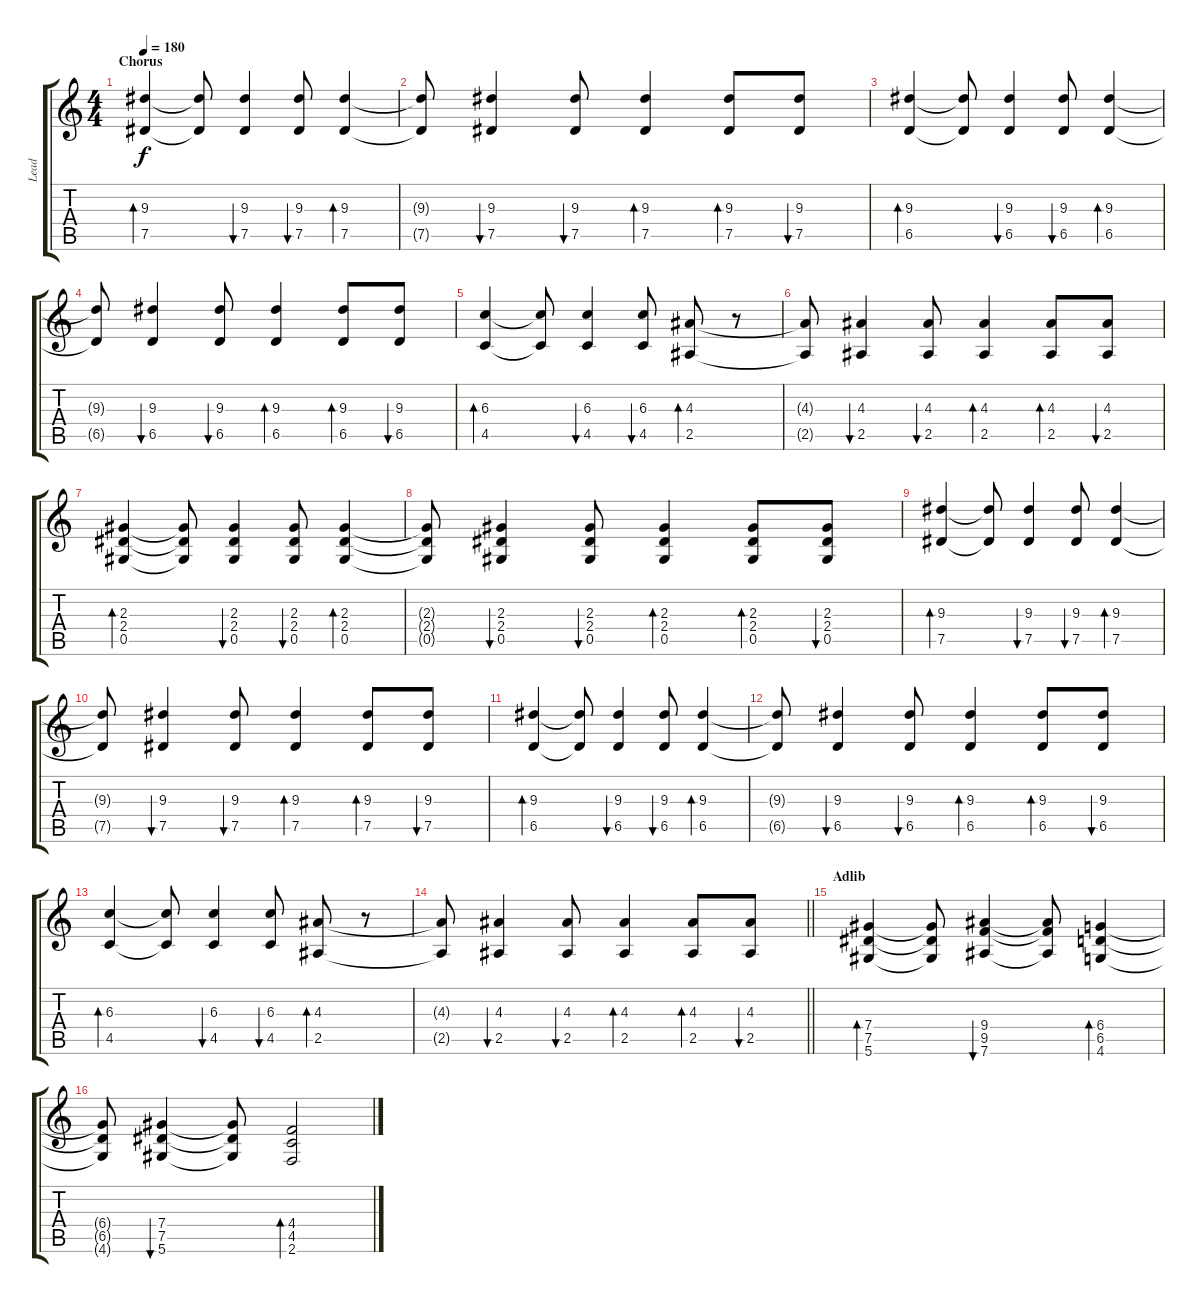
\track ("Lead" "Lead") {instrument distortionguitar}
\staff {score tabs}
\tuning (Eb4 Bb3 Gb3 Db3 Ab2 Eb2) {hide}
\ts (4 4)
\section ("" "Chorus")
\tempo 180
\clef g2
\ks c
(9.3 7.5).4{bd 60 dy f} (9.3{t} 7.5{t}).8 (9.3 7.5).4{bu 60} (9.3 7.5).8{bu 60} (9.3 7.5).4{bd 60} |
(9.3{t} 7.5{t}).8 (9.3 7.5).4{bu 60} (9.3 7.5).8{bu 60} (9.3 7.5).4{bd 60} (9.3 7.5).8{bd 60} (9.3 7.5).8{bu 60} |
(9.3 6.5).4{bd 60} (9.3{t} 6.5{t}).8 (9.3 6.5).4{bu 60} (9.3 6.5).8{bu 60} (9.3 6.5).4{bd 60} |
(9.3{t} 6.5{t}).8 (9.3 6.5).4{bu 60} (9.3 6.5).8{bu 60} (9.3 6.5).4{bd 60} (9.3 6.5).8{bd 60} (9.3 6.5).8{bu 60} |
(6.3 4.5).4{bd 60} (6.3{t} 4.5{t}).8 (6.3 4.5).4{bu 60} (6.3 4.5).8{bu 60} (4.3 2.5).8{bd 60} r.8 |
(4.3{t} 2.5{t}).8 (4.3 2.5).4{bu 60} (4.3 2.5).8{bu 60} (4.3 2.5).4{bd 60} (4.3 2.5).8{bd 60} (4.3 2.5).8{bu 60} |
(2.3 2.4 0.5).4{bd 60} (2.3{t} 2.4{t} 0.5{t}).8 (2.3 2.4 0.5).4{bu 60} (2.3 2.4 0.5).8{bu 60} (2.3 2.4 0.5).4{bd 60} |
(2.3{t} 2.4{t} 0.5{t}).8 (2.3 2.4 0.5).4{bu 60} (2.3 2.4 0.5).8{bu 60} (2.3 2.4 0.5).4{bd 60} (2.3 2.4 0.5).8{bd 60} (2.3 2.4 0.5).8{bu 60} |
(9.3 7.5).4{bd 60} (9.3{t} 7.5{t}).8 (9.3 7.5).4{bu 60} (9.3 7.5).8{bu 60} (9.3 7.5).4{bd 60} |
(9.3{t} 7.5{t}).8 (9.3 7.5).4{bu 60} (9.3 7.5).8{bu 60} (9.3 7.5).4{bd 60} (9.3 7.5).8{bd 60} (9.3 7.5).8{bu 60} |
(9.3 6.5).4{bd 60} (9.3{t} 6.5{t}).8 (9.3 6.5).4{bu 60} (9.3 6.5).8{bu 60} (9.3 6.5).4{bd 60} |
(9.3{t} 6.5{t}).8 (9.3 6.5).4{bu 60} (9.3 6.5).8{bu 60} (9.3 6.5).4{bd 60} (9.3 6.5).8{bd 60} (9.3 6.5).8{bu 60} |
(6.3 4.5).4{bd 60} (6.3{t} 4.5{t}).8 (6.3 4.5).4{bu 60} (6.3 4.5).8{bu 60} (4.3 2.5).8{bd 60} r.8 |
\barLineRight lightlight
(4.3{t} 2.5{t}).8 (4.3 2.5).4{bu 60} (4.3 2.5).8{bu 60} (4.3 2.5).4{bd 60} (4.3 2.5).8{bd 60} (4.3 2.5).8{bu 60} |
\section ("" "Adlib")
(7.4 7.5 5.6).4{bd 120} (7.4{t} 7.5{t} 5.6{t}).8 (9.4 9.5 7.6).4{bu 120} (9.4{t} 9.5{t} 7.6{t}).8 (6.4 6.5 4.6).4{bd 120} |
(6.4{t} 6.5{t} 4.6{t}).8 (7.4 7.5 5.6).4{bu 120} (7.4{t} 7.5{t} 5.6{t}).8 (4.4 4.5 2.6).2{bd 120}
